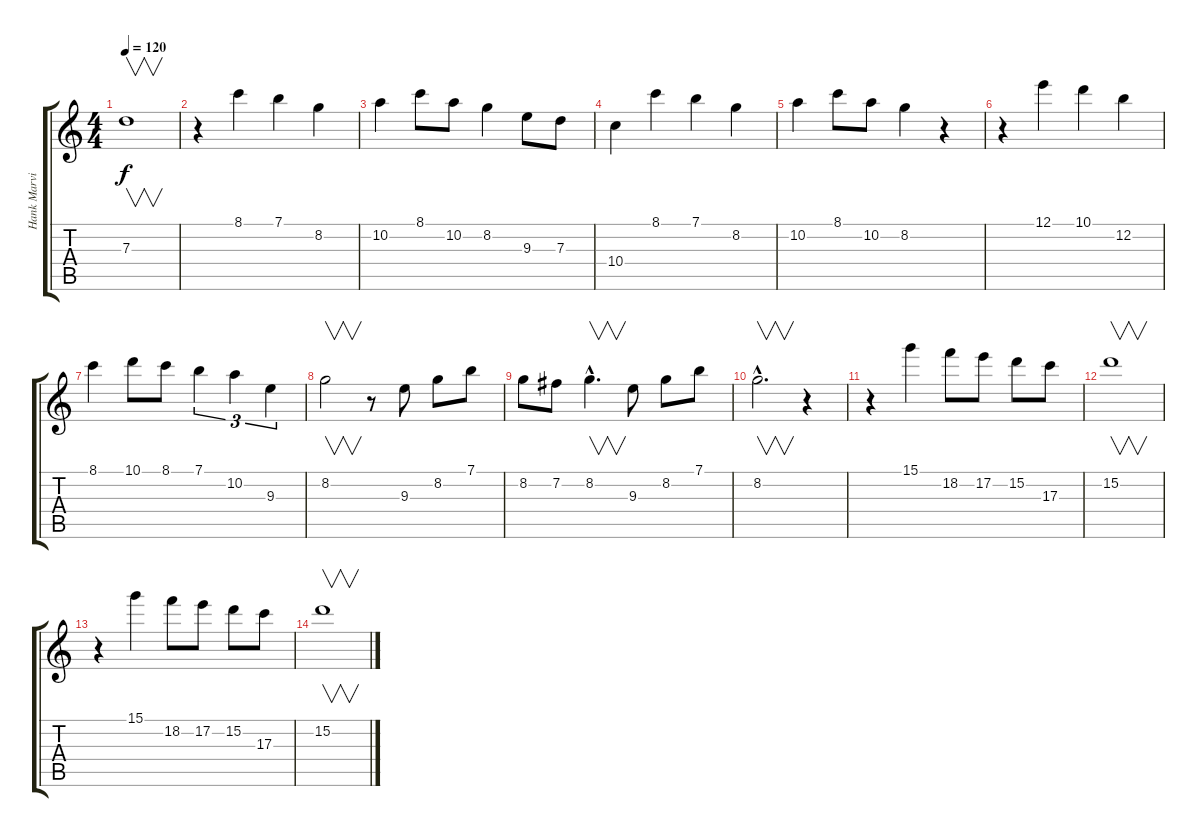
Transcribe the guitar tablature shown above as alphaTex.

\track ("Hank Marvin" "Hank Marvi") {instrument electricguitarjazz}
\staff {score tabs}
\tuning (E4 B3 G3 D3 A2 E2) {hide}
\ts (4 4)
\tempo 120
\clef g2
\ks c
7.3.1{v dy f} |
r.4 8.1.4 7.1.4 8.2.4 |
10.2.4 8.1.8 10.2.8 8.2.4 9.3.8 7.3.8 |
10.4.4 8.1.4 7.1.4 8.2.4 |
10.2.4 8.1.8 10.2.8 8.2.4 r.4 |
r.4 12.1.4 10.1.4 12.2.4 |
8.1.4 10.1.8 8.1.8 7.1.4{tu (3 2)} 10.2.4{tu (3 2)} 9.3.4{tu (3 2)} |
8.2.2{v} r.8 9.3.8 8.2.8 7.1.8 |
8.2.8 7.2.8 8.2{hac}.4{v d} 9.3.8 8.2.8 7.1.8 |
8.2{hac}.2{v d} r.4 |
r.4 15.1.4 18.2.8 17.2.8 15.2.8 17.3.8 |
15.2.1{v} |
r.4 15.1.4 18.2.8 17.2.8 15.2.8 17.3.8 |
15.2.1{v}
